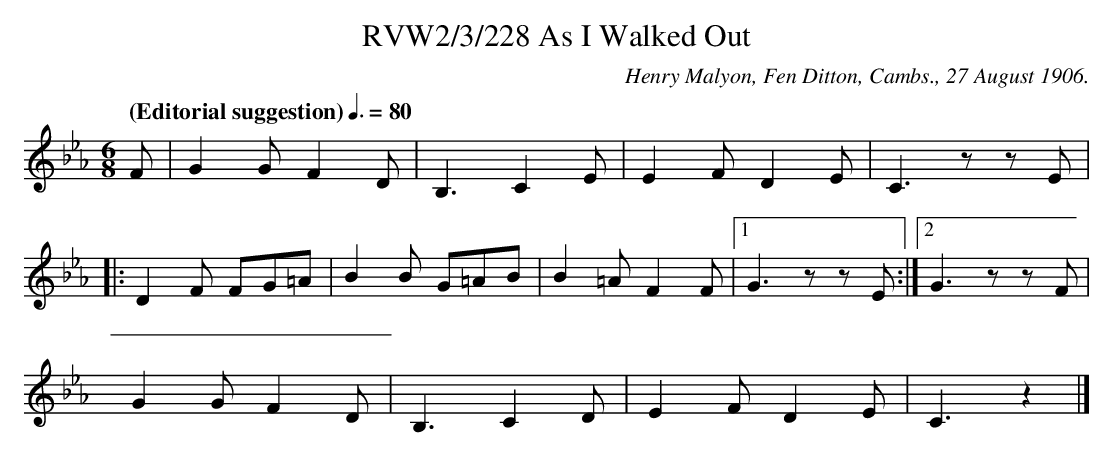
X:1
T:RVW2/3/228 As I Walked Out
C:Henry Malyon, Fen Ditton, Cambs., 27 August 1906.
L:1/8
Q: "(Editorial suggestion)" 3/8=80
M:6/8
K:Eb
F | G2 G F2 D | B,3 C2 E | E2 F D2 E | C3 z z E |$
|:D2F FG=A | B2 B G=AB | B2 =A F2 F |1G3 z z E:|2G3 z z F |$
G2 G F2 D | B,3 C2 D | E2 F D2 E | C3 z2 |]$
